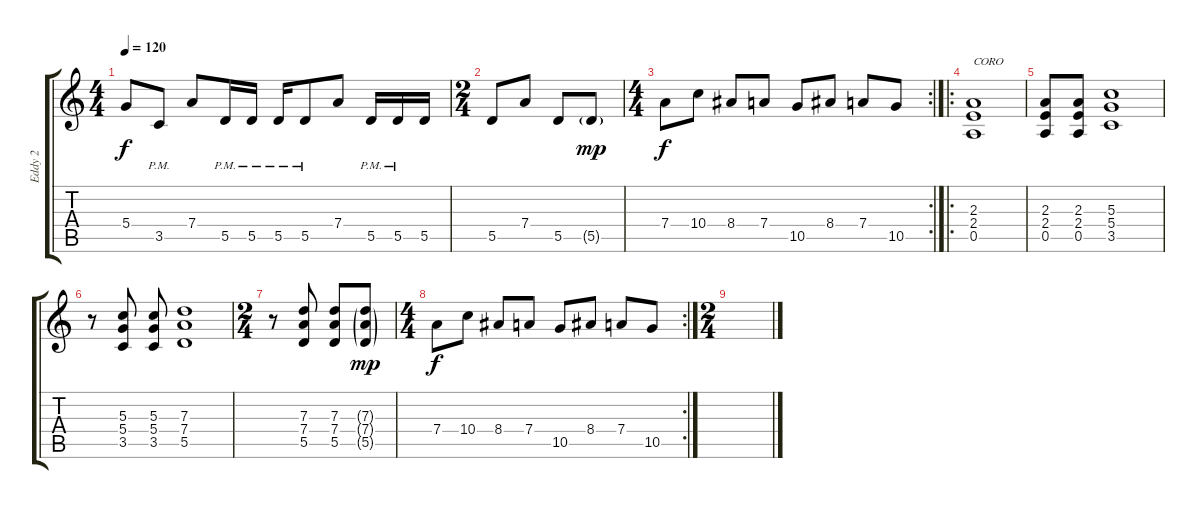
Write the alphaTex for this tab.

\track ("Eddy 2" "Eddy 2") {instrument distortionguitar}
\staff {score tabs}
\tuning (E4 B3 G3 D3 A2 E2) {hide}
\ts (4 4)
\tempo 120
\clef g2
\ks c
5.4.8{dy f} 3.5{pm}.8 7.4.8 5.5{pm}.16 5.5{pm}.16 5.5{pm}.16 5.5{pm}.8 7.4.8 5.5{pm}.16 5.5{pm}.16 5.5.16 |
\ts (2 4)
5.5.8 7.4.8 5.5.8 5.5{g}.8{dy mp} |
\rc 2
\ts (4 4)
7.4.8{dy f} 10.4.8 8.4.8 7.4.8 10.5.8 8.4.8 7.4.8 10.5.8 |
\ro
(2.3 2.4 0.5).1{txt "CORO"} |
(2.3 2.4 0.5).8 (2.3 2.4 0.5).8 (5.3 5.4 3.5).1 |
r.8 (5.3 5.4 3.5).8 (5.3 5.4 3.5).8 (7.3 7.4 5.5).1 |
\ts (2 4)
r.8 (7.3 7.4 5.5).8 (7.3 7.4 5.5).8 (7.3{g} 7.4{g} 5.5{g}).8{dy mp} |
\rc 2
\ts (4 4)
7.4.8{dy f} 10.4.8 8.4.8 7.4.8 10.5.8 8.4.8 7.4.8 10.5.8 |
\ts (2 4)
